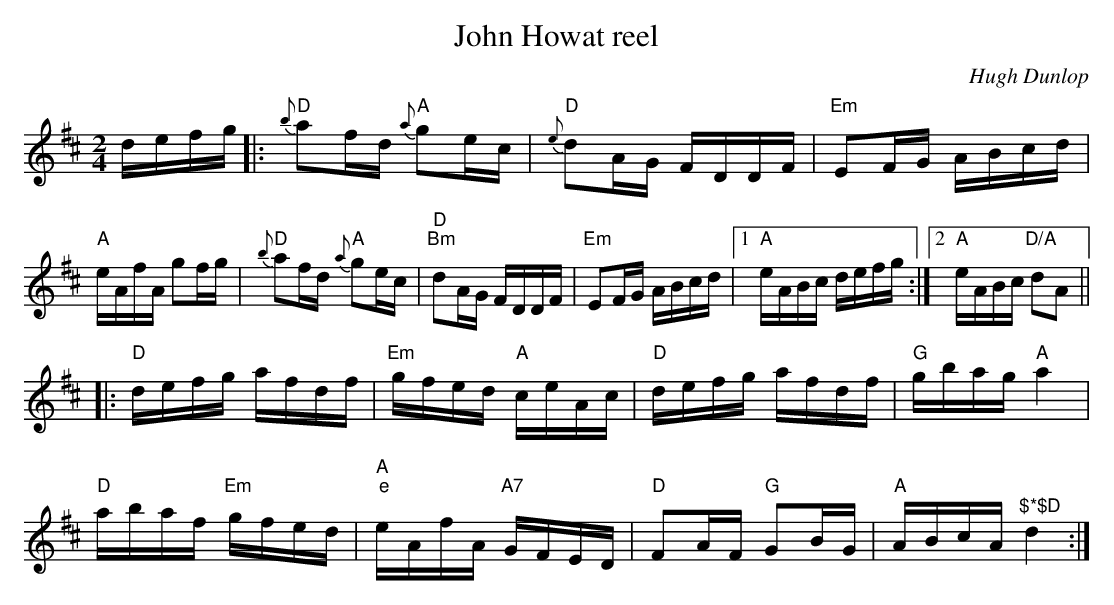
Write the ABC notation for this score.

X:1
T:John Howat reel
C:Hugh Dunlop
M:2/4
L:1/16
K:D
defg |: {b}"D"a2fd {a}"A"g2ec | {e}"D"d2AG FDDF |\
 "Em"E2FG ABcd | "A"eAfA g2fg |\
{b}"D"a2fd {a}"A"g2ec | "D;Bm"d2AG FDDF |\
 "Em"E2FG ABcd |1 "A"eABc defg :|2"A"eABc "D/A"d2A2||
|: "D"defg afdf | "Em"gfed "A"ceAc |\
 "D"defg afdf | "G"gbag "A"a4 |
"D"abaf "Em"gfed | "A;e"eAfA "A7"GFED |\
 "D"F2AF "G"G2BG | "A"ABcA "^$*$D"d4 :|
